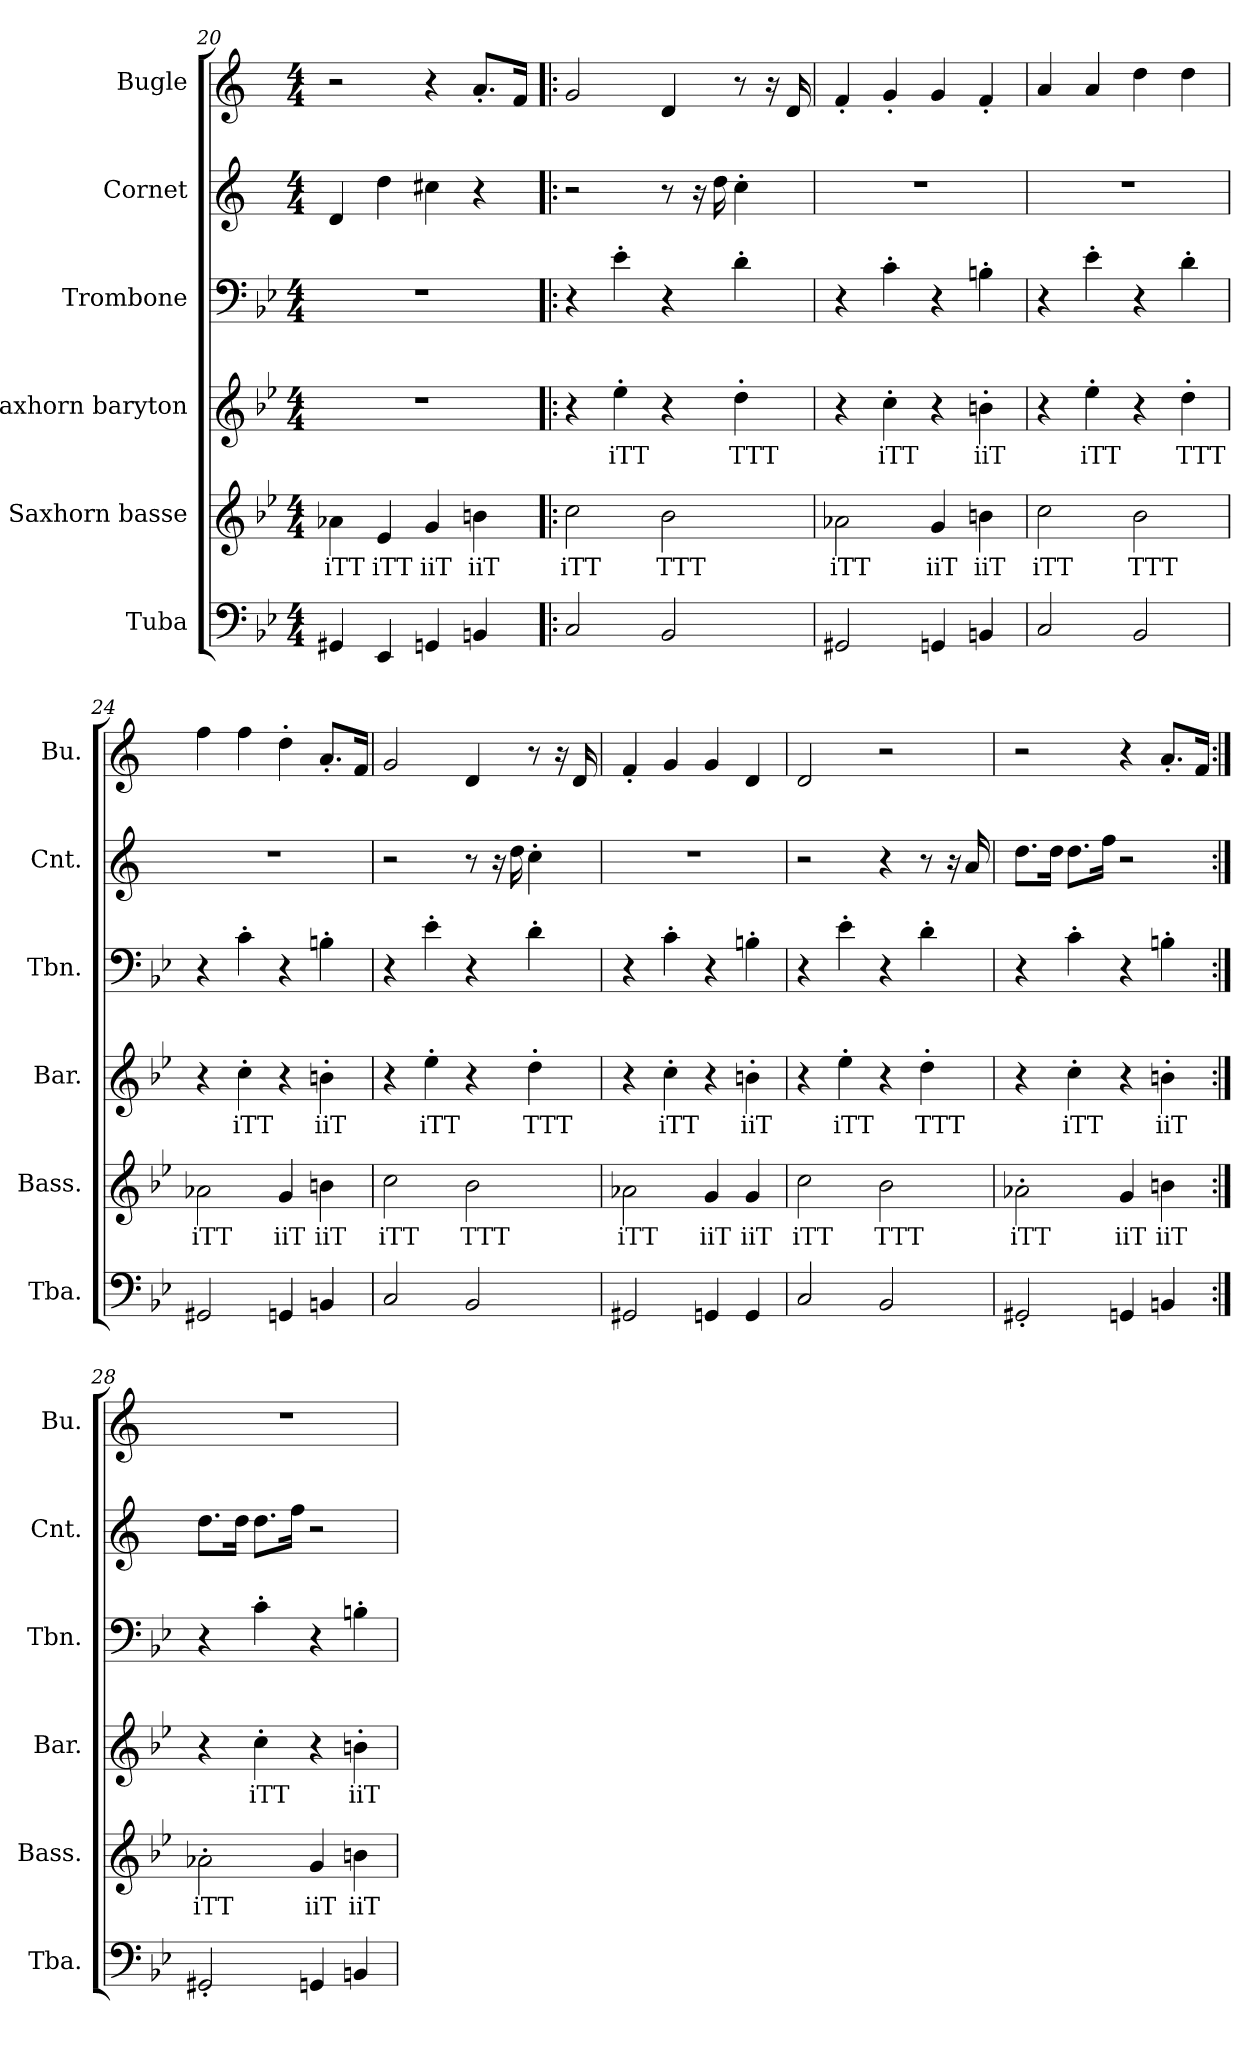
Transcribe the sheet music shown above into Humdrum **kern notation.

**kern	**kern	**text	**kern	**text	**kern	**kern	**kern
*part6	*part5	*part5	*part4	*part4	*part3	*part2	*part1
*staff6	*staff5	*staff5	*staff4	*staff4	*staff3	*staff2	*staff1
*I"Tuba	*I"Saxhorn basse	*	*I"saxhorn baryton	*	*I"Trombone	*I"Cornet	*I"Bugle
*I'Tba.	*I'Bass.	*	*I'Bar.	*	*I'Tbn.	*I'Cnt.	*I'Bu.
*clefF4	*clefG2	*	*clefG2	*	*clefF4	*clefG2	*clefG2
*	*ITrd8c14	*	*ITrd8c14	*	*	*ITrd1c2	*ITrd1c2
*k[b-e-]	*k[b-e-]	*	*k[b-e-]	*	*k[b-e-]	*k[b-e-]	*k[b-e-]
*M4/4	*M4/4	*	*M4/4	*	*M4/4	*M4/4	*M4/4
=20	=20	=20	=20	=20	=20	=20	=20
!	!	!LO:LY:b	!	!	!	!	!
4GG#X/	4A-X\	iTT	1r	.	1r	4c/	2r
!	!	!LO:LY:b	!	!	!	!	!
4EE-/	4E-/	iTT	.	.	.	4cc\	.
!	!	!LO:LY:b	!	!	!	!	!
4GGn/	4G/	iiT	.	.	.	4bn\	4r
!	!	!LO:LY:b	!	!	!	!	!
4BBn/	4Bn\	iiT	.	.	.	4r	8.g'/L
.	.	.	.	.	.	.	16e-/Jk
=21!|:	=21!|:	=21!|:	=21!|:	=21!|:	=21!|:	=21!|:	=21!|:
!	!	!LO:LY:b	!	!	!	!	!
2C/	2c\	iTT	4r	.	4r	2r	2f/
!	!	!	!	!LO:LY:b	!	!	!
.	.	.	4e-'\	iTT	4e-'\	.	.
!	!	!LO:LY:b	!	!	!	!	!
2BB-/	2B-\	TTT	4r	.	4r	8r	4c/
.	.	.	.	.	.	16r	.
.	.	.	.	.	.	16cc\	.
!	!	!	!	!LO:LY:b	!	!	!
.	.	.	4d'\	TTT	4d'\	4b-'\	8r
.	.	.	.	.	.	.	16r
.	.	.	.	.	.	.	16c/
!!LO:LB:g=z
=22	=22	=22	=22	=22	=22	=22	=22
!	!	!LO:LY:b	!	!	!	!	!
2GG#X/	2A-X\	iTT	4r	.	4r	1r	4e-'/
!	!	!	!	!LO:LY:b	!	!	!
.	.	.	4c'\	iTT	4c'\	.	4f'/
!	!	!LO:LY:b	!	!	!	!	!
4GGn/	4G/	iiT	4r	.	4r	.	4f/
!	!	!LO:LY:b	!	!LO:LY:b	!	!	!
4BBn/	4Bn\	iiT	4Bn'\	iiT	4Bn'\	.	4e-'/
=23	=23	=23	=23	=23	=23	=23	=23
!	!	!LO:LY:b	!	!	!	!	!
2C/	2c\	iTT	4r	.	4r	1r	4g/
!	!	!	!	!LO:LY:b	!	!	!
.	.	.	4e-'\	iTT	4e-'\	.	4g/
!	!	!LO:LY:b	!	!	!	!	!
2BB-/	2B-\	TTT	4r	.	4r	.	4cc\
!	!	!	!	!LO:LY:b	!	!	!
.	.	.	4d'\	TTT	4d'\	.	4cc\
=24	=24	=24	=24	=24	=24	=24	=24
!	!	!LO:LY:b	!	!	!	!	!
2GG#X/	2A-X\	iTT	4r	.	4r	1r	4ee-\
!	!	!	!	!LO:LY:b	!	!	!
.	.	.	4c'\	iTT	4c'\	.	4ee-\
!	!	!LO:LY:b	!	!	!	!	!
4GGn/	4G/	iiT	4r	.	4r	.	4cc'\
!	!	!LO:LY:b	!	!LO:LY:b	!	!	!
4BBn/	4Bn\	iiT	4Bn'\	iiT	4Bn'\	.	8.g'/L
.	.	.	.	.	.	.	16e-/Jk
=25	=25	=25	=25	=25	=25	=25	=25
!	!	!LO:LY:b	!	!	!	!	!
2C/	2c\	iTT	4r	.	4r	2r	2f/
!	!	!	!	!LO:LY:b	!	!	!
.	.	.	4e-'\	iTT	4e-'\	.	.
!	!	!LO:LY:b	!	!	!	!	!
2BB-/	2B-\	TTT	4r	.	4r	8r	4c/
.	.	.	.	.	.	16r	.
.	.	.	.	.	.	16cc\	.
!	!	!	!	!LO:LY:b	!	!	!
.	.	.	4d'\	TTT	4d'\	4b-'\	8r
.	.	.	.	.	.	.	16r
.	.	.	.	.	.	.	16c/
=26	=26	=26	=26	=26	=26	=26	=26
!	!	!LO:LY:b	!	!	!	!	!
2GG#X/	2A-X\	iTT	4r	.	4r	1r	4e-'/
!	!	!	!	!LO:LY:b	!	!	!
.	.	.	4c'\	iTT	4c'\	.	4f/
!	!	!LO:LY:b	!	!	!	!	!
4GGn/	4G/	iiT	4r	.	4r	.	4f/
!	!	!LO:LY:b	!	!LO:LY:b	!	!	!
4GG/	4G/	iiT	4Bn'\	iiT	4Bn'\	.	4c/
!!LO:PB:g=z
=27	=27	=27	=27	=27	=27	=27	=27
!	!	!LO:LY:b	!	!	!	!	!
2C/	2c\	iTT	4r	.	4r	2r	2c/
!	!	!	!	!LO:LY:b	!	!	!
.	.	.	4e-'\	iTT	4e-'\	.	.
!	!	!LO:LY:b	!	!	!	!	!
2BB-/	2B-\	TTT	4r	.	4r	4r	2r
!	!	!	!	!LO:LY:b	!	!	!
.	.	.	4d'\	TTT	4d'\	8r	.
.	.	.	.	.	.	16r	.
.	.	.	.	.	.	16g/	.
=28	=28	=28	=28	=28	=28	=28	=28
!	!	!LO:LY:b	!	!	!	!	!
2GG#X'/	2A-X'\	iTT	4r	.	4r	8.cc\L	2r
.	.	.	.	.	.	16cc\Jk	.
!	!	!	!	!LO:LY:b	!	!	!
.	.	.	4c'\	iTT	4c'\	8.cc\L	.
.	.	.	.	.	.	16ee-\Jk	.
!	!	!LO:LY:b	!	!	!	!	!
4GGn/	4G/	iiT	4r	.	4r	2r	4r
!	!	!LO:LY:b	!	!LO:LY:b	!	!	!
4BBn/	4Bn\	iiT	4Bn'\	iiT	4Bn'\	.	8.g'/L
.	.	.	.	.	.	.	16e-/Jk
=28X2:|!	=28X2:|!	=28X2:|!	=28X2:|!	=28X2:|!	=28X2:|!	=28X2:|!	=28X2:|!
!	!	!LO:LY:b	!	!	!	!	!
2GG#X'/	2A-X'\	iTT	4r	.	4r	8.cc\L	1r
.	.	.	.	.	.	16cc\Jk	.
!	!	!	!	!LO:LY:b	!	!	!
.	.	.	4c'\	iTT	4c'\	8.cc\L	.
.	.	.	.	.	.	16ee-\Jk	.
!	!	!LO:LY:b	!	!	!	!	!
4GGn/	4G/	iiT	4r	.	4r	2r	.
!	!	!LO:LY:b	!	!LO:LY:b	!	!	!
4BBn/	4Bn\	iiT	4Bn'\	iiT	4Bn'\	.	.
=	=	=	=	=	=	=	=
*-	*-	*-	*-	*-	*-	*-	*-
